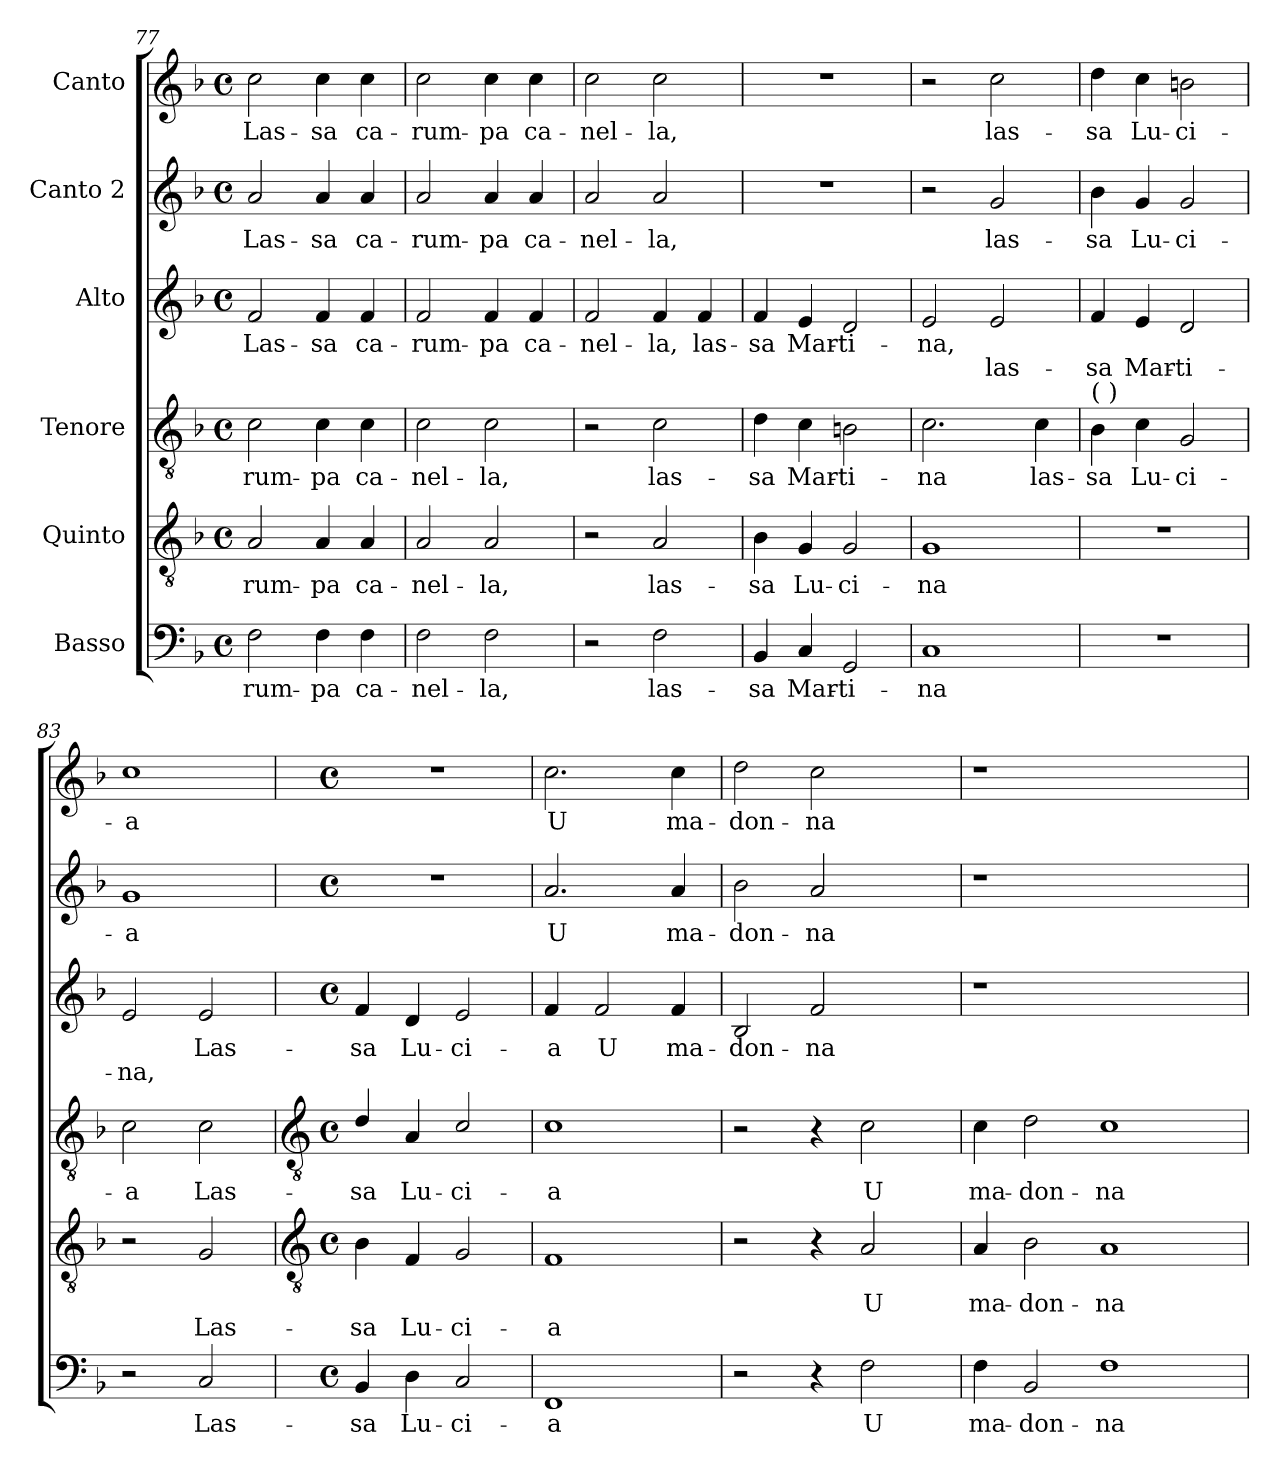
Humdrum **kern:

**kern	**text	**kern	**text	**text	**kern	**text	**kern	**text	**text	**kern	**text	**kern	**text
*part6	*part6	*part5	*part5	*part5	*part4	*part4	*part3	*part3	*part3	*part2	*part2	*part1	*part1
*staff6	*staff6	*staff5	*staff5	*staff5	*staff4	*staff4	*staff3	*staff3	*staff3	*staff2	*staff2	*staff1	*staff1
*I"Basso	*	*I"Quinto	*	*	*I"Tenore	*	*I"Alto	*	*	*I"Canto 2	*	*I"Canto	*
*clefF4	*	*clefGv2	*	*	*clefGv2	*	*clefG2	*	*	*clefG2	*	*clefG2	*
*k[b-]	*	*k[b-]	*	*	*k[b-]	*	*k[b-]	*	*	*k[b-]	*	*k[b-]	*
*F:	*	*F:	*	*	*F:	*	*F:	*	*	*F:	*	*F:	*
*M4/4	*	*M4/4	*	*	*M4/4	*	*M4/4	*	*	*M4/4	*	*M4/4	*
*met(c)	*	*met(c)	*	*	*met(c)	*	*met(c)	*	*	*met(c)	*	*met(c)	*
=77	=77	=77	=77	=77	=77	=77	=77	=77	=77	=77	=77	=77	=77
!	!LO:LY:b	!	!LO:LY:b	!	!	!LO:LY:b	!	!LO:LY:b	!	!	!LO:LY:b	!	!LO:LY:b
2F	-rum-	2A	-rum-	.	2c	-rum-	2f	Las-	.	2a	Las-	2cc	Las-
!	!LO:LY:b	!	!LO:LY:b	!	!	!LO:LY:b	!	!LO:LY:b	!	!	!LO:LY:b	!	!LO:LY:b
4F	-pa	4A	-pa	.	4c	-pa	4f	-sa	.	4a	-sa	4cc	-sa
!	!LO:LY:b	!	!LO:LY:b	!	!	!LO:LY:b	!	!LO:LY:b	!	!	!LO:LY:b	!	!LO:LY:b
4F	ca-	4A	ca-	.	4c	ca-	4f	ca-	.	4a	ca-	4cc	ca-
=78	=78	=78	=78	=78	=78	=78	=78	=78	=78	=78	=78	=78	=78
!	!LO:LY:b	!	!LO:LY:b	!	!	!LO:LY:b	!	!LO:LY:b	!	!	!LO:LY:b	!	!LO:LY:b
2F	-nel-	2A	-nel-	.	2c	-nel-	2f	-rum-	.	2a	-rum-	2cc	-rum-
!	!LO:LY:b	!	!LO:LY:b	!	!	!LO:LY:b	!	!LO:LY:b	!	!	!LO:LY:b	!	!LO:LY:b
2F	-la,	2A	-la,	.	2c	-la,	4f	-pa	.	4a	-pa	4cc	-pa
!	!	!	!	!	!	!	!	!LO:LY:b	!	!	!LO:LY:b	!	!LO:LY:b
.	.	.	.	.	.	.	4f	ca-	.	4a	ca-	4cc	ca-
=79	=79	=79	=79	=79	=79	=79	=79	=79	=79	=79	=79	=79	=79
!	!	!	!	!	!	!	!	!LO:LY:b	!	!	!LO:LY:b	!	!LO:LY:b
2r	.	2r	.	.	2r	.	2f	-nel-	.	2a	-nel-	2cc	-nel-
!	!LO:LY:b	!	!LO:LY:b	!	!	!LO:LY:b	!	!LO:LY:b	!	!	!LO:LY:b	!	!LO:LY:b
2F	las-	2A	las-	.	2c	las-	4f	-la,	.	2a	-la,	2cc	-la,
!	!	!	!	!	!	!	!	!LO:LY:b	!	!	!	!	!
.	.	.	.	.	.	.	4f	las-	.	.	.	.	.
=80	=80	=80	=80	=80	=80	=80	=80	=80	=80	=80	=80	=80	=80
!	!LO:LY:b	!	!LO:LY:b	!	!	!LO:LY:b	!	!LO:LY:b	!	!	!	!	!
4BB-	-sa	4B-	-sa	.	4d	-sa	4f	-sa	.	1r	.	1r	.
!	!LO:LY:b	!	!LO:LY:b	!	!	!LO:LY:b	!	!LO:LY:b	!	!	!	!	!
4C	Mar-	4G	Lu-	.	4c	Mar-	4e	Mar-	.	.	.	.	.
!	!LO:LY:b	!	!LO:LY:b	!	!	!LO:LY:b	!	!LO:LY:b	!	!	!	!	!
2GG	-ti-	2G	-ci-	.	2Bn	-ti-	2d	-ti-	.	.	.	.	.
=81	=81	=81	=81	=81	=81	=81	=81	=81	=81	=81	=81	=81	=81
!	!LO:LY:b	!	!LO:LY:b	!	!	!LO:LY:b	!	!LO:LY:b	!	!	!	!	!
1C	-na	1G	-na	.	2.c	-na	2e	-na,	.	2r	.	2r	.
!	!	!	!	!	!	!	!	!	!LO:LY:b	!	!LO:LY:b	!	!LO:LY:b
.	.	.	.	.	.	.	2e	.	las-	2g	las-	2cc	las-
!	!	!	!	!	!	!LO:LY:b	!	!	!	!	!	!	!
.	.	.	.	.	4c	las-	.	.	.	.	.	.	.
=82	=82	=82	=82	=82	=82	=82	=82	=82	=82	=82	=82	=82	=82
!	!	!	!	!	!LO:TX:a:t=(  )	!	!	!	!	!	!	!	!
!	!	!	!	!	!	!LO:LY:b	!	!	!LO:LY:b	!	!LO:LY:b	!	!LO:LY:b
1r	.	1r	.	.	4B-	-sa	4f	.	-sa	4b-	-sa	4dd	-sa
!	!	!	!	!	!	!LO:LY:b	!	!	!LO:LY:b	!	!LO:LY:b	!	!LO:LY:b
.	.	.	.	.	4c	Lu-	4e	.	Mar-	4g	Lu-	4cc	Lu-
!	!	!	!	!	!	!LO:LY:b	!	!	!LO:LY:b	!	!LO:LY:b	!	!LO:LY:b
.	.	.	.	.	2G	-ci-	2d	.	-ti-	2g	-ci-	2bn	-ci-
=83	=83	=83	=83	=83	=83	=83	=83	=83	=83	=83	=83	=83	=83
!	!	!	!	!	!	!LO:LY:b	!	!	!LO:LY:b	!	!LO:LY:b	!	!LO:LY:b
2r	.	2r	.	.	2c	-a	2e	.	-na,	1g	-a	1cc	-a
!	!LO:LY:b	!	!	!LO:LY:b	!	!LO:LY:b	!	!LO:LY:b	!	!	!	!	!
2C	Las-	2G	.	Las-	2c	Las-	2e	Las-	.	.	.	.	.
!!LO:LB:g=z
=84	=84	=84	=84	=84	=84	=84	=84	=84	=84	=84	=84	=84	=84
*	*	*clefGv2	*	*	*clefGv2	*	*	*	*	*	*	*	*
*M4/4	*	*M4/4	*	*	*M4/4	*	*M4/4	*	*	*M4/4	*	*M4/4	*
*met(c)	*	*met(c)	*	*	*met(c)	*	*met(c)	*	*	*met(c)	*	*met(c)	*
!	!LO:LY:b	!	!	!LO:LY:b	!	!LO:LY:b	!	!LO:LY:b	!	!	!	!	!
*	*	*	*	*	*^	*	*	*	*	*	*	*	*
4BB-	-sa	4B-	.	-sa	4d	1ryy	-sa	4f	-sa	.	1r	.	1r	.
!	!LO:LY:b	!	!	!LO:LY:b	!	!	!LO:LY:b	!	!LO:LY:b	!	!	!	!	!
4D	Lu-	4F	.	Lu-	4A	.	Lu-	4d	Lu-	.	.	.	.	.
!	!LO:LY:b	!	!	!LO:LY:b	!	!	!LO:LY:b	!	!LO:LY:b	!	!	!	!	!
2C	-ci-	2G	.	-ci-	2c	.	-ci-	2e	-ci-	.	.	.	.	.
=85	=85	=85	=85	=85	=85	=85	=85	=85	=85	=85	=85	=85	=85	=85
!	!LO:LY:b	!	!	!LO:LY:b	!	!	!LO:LY:b	!	!LO:LY:b	!	!	!LO:LY:b	!	!LO:LY:b
1FF	-a	1F	.	-a	1c	1ryy	-a	4f	-a	.	2.a	U	2.cc	U
!	!	!	!	!	!	!	!	!	!LO:LY:b	!	!	!	!	!
.	.	.	.	.	.	.	.	2f	U	.	.	.	.	.
!	!	!	!	!	!	!	!	!	!LO:LY:b	!	!	!LO:LY:b	!	!LO:LY:b
.	.	.	.	.	.	.	.	4f	ma-	.	4a	ma-	4cc	ma-
=86	=86	=86	=86	=86	=86	=86	=86	=86	=86	=86	=86	=86	=86	=86
!	!	!	!	!	!	!	!	!	!LO:LY:b	!	!	!LO:LY:b	!	!LO:LY:b
2r	.	2r	.	.	2r	2ryy	.	2B-	-don-	.	2b-	-don-	2dd	-don-
!	!	!	!	!	!	!	!	!	!LO:LY:b	!	!	!LO:LY:b	!	!LO:LY:b
4r	.	4r	.	.	4r	4ryy	.	2f	-na	.	2a	-na	2cc	-na
!	!LO:LY:b	!	!LO:LY:b	!	!	!	!LO:LY:b	!	!	!	!	!	!	!
2F	U	2A	U	.	2c	4ryy	U	.	.	.	.	.	.	.
.	.	.	.	.	.	4ryy	.	4ryy	.	.	4ryy	.	4ryy	.
=86A	=86A	=86A	=86A	=86A	=86A	=86A	=86A	=86A	=86A	=86A	=86A	=86A	=86A	=86A
!	!LO:LY:b	!	!LO:LY:b	!	!	!	!LO:LY:b	!	!	!	!	!	!	!
4F	ma-	4A	ma-	.	4c	1..ryy	ma-	1r	.	.	1r	.	1r	.
!	!LO:LY:b	!	!LO:LY:b	!	!	!	!LO:LY:b	!	!	!	!	!	!	!
2BB-	-don-	2B-	-don-	.	2d	.	-don-	.	.	.	.	.	.	.
!	!LO:LY:b	!	!LO:LY:b	!	!	!	!LO:LY:b	!	!	!	!	!	!	!
1F	-na	1A	-na	.	1c	.	-na	.	.	.	.	.	.	.
.	.	.	.	.	.	.	.	2.ryy	.	.	2.ryy	.	2.ryy	.
*	*	*	*	*	*v	*v	*	*	*	*	*	*	*	*
=	=	=	=	=	=	=	=	=	=	=	=	=	=
*-	*-	*-	*-	*-	*-	*-	*-	*-	*-	*-	*-	*-	*-
